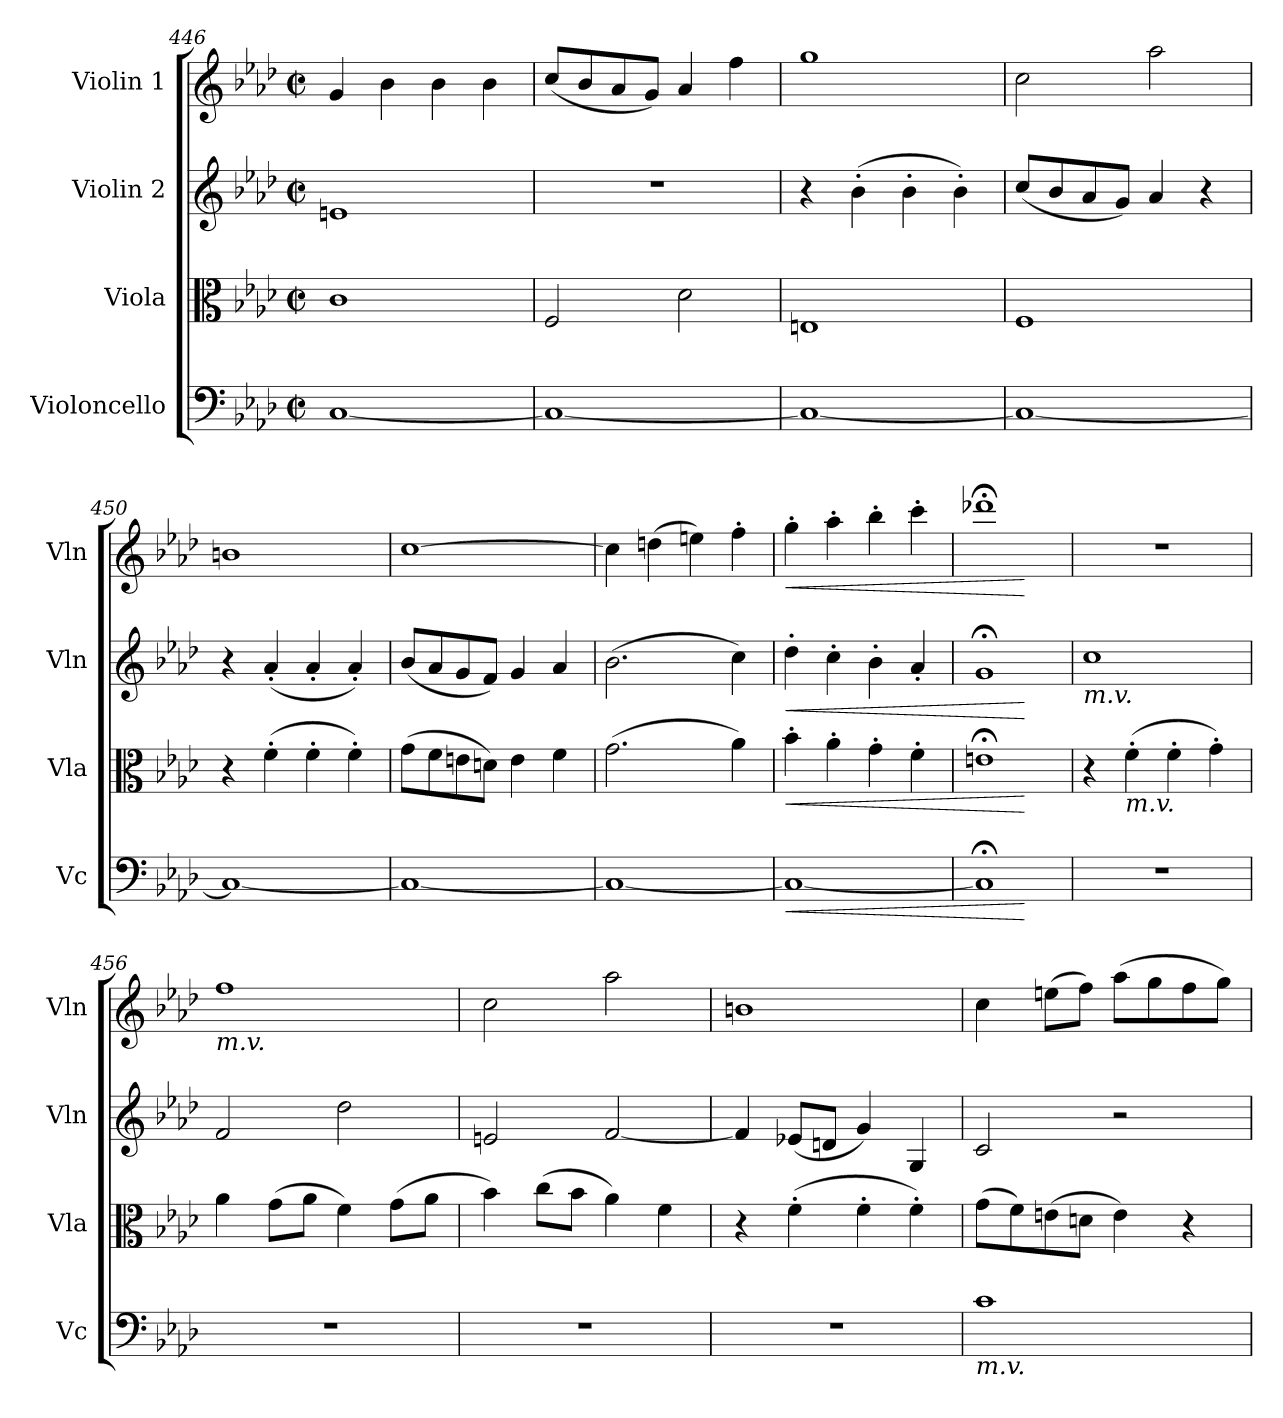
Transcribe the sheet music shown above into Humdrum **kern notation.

**kern	**dynam	**kern	**dynam	**kern	**dynam	**kern	**dynam
*part4	*part4	*part3	*part3	*part2	*part2	*part1	*part1
*staff4	*staff4	*staff3	*staff3	*staff2	*staff2	*staff1	*staff1
*I"Violoncello	*	*I"Viola	*	*I"Violin 2	*	*I"Violin 1	*
*I'Vc	*	*I'Vla	*	*I'Vln	*	*I'Vln	*
*clefF4	*	*clefC3	*	*clefG2	*	*clefG2	*
*k[b-e-a-d-]	*	*k[b-e-a-d-]	*	*k[b-e-a-d-]	*	*k[b-e-a-d-]	*
*M2/2	*	*M2/2	*	*M2/2	*	*M2/2	*
*met(c|)	*	*met(c|)	*	*met(c|)	*	*met(c|)	*
=446	=446	=446	=446	=446	=446	=446	=446
[1C	.	1c	.	1en	.	4g/	.
.	.	.	.	.	.	4b-\	.
.	.	.	.	.	.	4b-\	.
.	.	.	.	.	.	4b-\	.
=447	=447	=447	=447	=447	=447	=447	=447
1C_	.	2F/	.	1r	.	(<8cc/L	.
.	.	.	.	.	.	8b-/	.
.	.	.	.	.	.	8a-/	.
.	.	.	.	.	.	8g/J)	.
.	.	2d-\	.	.	.	4a-/	.
.	.	.	.	.	.	4ff\	.
!!LO:LB:g=z
=448	=448	=448	=448	=448	=448	=448	=448
1C_	.	1En	.	4r	.	1gg	.
.	.	.	.	(>4b-'\	.	.	.
.	.	.	.	4b-'\	.	.	.
.	.	.	.	4b-'\)	.	.	.
=449	=449	=449	=449	=449	=449	=449	=449
1C_	.	1F	.	(<8cc/L	.	2cc\	.
.	.	.	.	8b-/	.	.	.
.	.	.	.	8a-/	.	.	.
.	.	.	.	8g/J)	.	.	.
.	.	.	.	4a-/	.	2aa-\	.
.	.	.	.	4r	.	.	.
=450	=450	=450	=450	=450	=450	=450	=450
1C_	.	4r	.	4r	.	1bn	.
.	.	(>4f'\	.	(<4a-'/	.	.	.
.	.	4f'\	.	4a-'/	.	.	.
.	.	4f'\)	.	4a-'/)	.	.	.
=451	=451	=451	=451	=451	=451	=451	=451
1C_	.	(>8g\L	.	(<8b-/L	.	[1cc	.
.	.	8f\	.	8a-/	.	.	.
.	.	8en\	.	8g/	.	.	.
.	.	8dn\J)	.	8f/J)	.	.	.
.	.	4e\	.	4g/	.	.	.
.	.	4f\	.	4a-/	.	.	.
=452	=452	=452	=452	=452	=452	=452	=452
1C_	.	(>2.g\	.	(>2.b-\	.	4cc\]	.
.	.	.	.	.	.	(>4ddn\	.
.	.	.	.	.	.	4een\)	.
.	.	4a-\)	.	4cc\)	.	4ff'\	.
=453	=453	=453	=453	=453	=453	=453	=453
!	!LO:HP:b	!	!LO:HP:b	!	!LO:HP:b	!	!LO:HP:b
1C_	<	4b-'\	<	4dd-'\	<	4gg'\	<
.	.	4a-'\	.	4cc'\	.	4aa-'\	.
.	.	4g'\	.	4b-'\	.	4bb-'\	.
.	.	4f'\	.	4a-'/	.	4ccc'\	.
=454	=454	=454	=454	=454	=454	=454	=454
1C;<]	.	1en;<	.	1g;<	.	1ddd-X;<	.
.	[	.	[	.	[	.	[
!!LO:PB:g=z
=455	=455	=455	=455	=455	=455	=455	=455
!	!	!	!	!LO:TX:b:i:t=m.v.	!	!	!
1r	.	4r	.	1cc	.	1r	.
!	!	!LO:TX:b:i:t=m.v.	!	!	!	!	!
.	.	(>4f'\	.	.	.	.	.
.	.	4f'\	.	.	.	.	.
.	.	4g'\)	.	.	.	.	.
=456	=456	=456	=456	=456	=456	=456	=456
!	!	!	!	!	!	!LO:TX:b:i:t=m.v.	!
1r	.	4a-\	.	2f/	.	1ff	.
.	.	(>8g\L	.	.	.	.	.
.	.	8a-\J	.	.	.	.	.
.	.	4f\)	.	2dd-\	.	.	.
.	.	(>8g\L	.	.	.	.	.
.	.	8a-\J	.	.	.	.	.
=457	=457	=457	=457	=457	=457	=457	=457
1r	.	4b-\)	.	2en/	.	2cc\	.
.	.	(>8cc\L	.	.	.	.	.
.	.	8b-\J	.	.	.	.	.
.	.	4a-\)	.	[2f/	.	2aa-\	.
.	.	4f\	.	.	.	.	.
=458	=458	=458	=458	=458	=458	=458	=458
1r	.	4r	.	4f/]	.	1bn	.
.	.	(>4f'\	.	(<8e-X/L	.	.	.
.	.	.	.	8dn/J	.	.	.
.	.	4f'\	.	4g/)	.	.	.
.	.	4f'\)	.	4G/	.	.	.
=459	=459	=459	=459	=459	=459	=459	=459
!LO:TX:b:i:t=m.v.	!	!	!	!	!	!	!
1c	.	(>8g\L	.	2c/	.	4cc\	.
.	.	8f\)	.	.	.	.	.
.	.	(>8en\	.	.	.	(>8een\L	.
.	.	8dn\J	.	.	.	8ff\J)	.
.	.	4e\)	.	2r	.	(>8aa-\L	.
.	.	.	.	.	.	8gg\	.
.	.	4r	.	.	.	8ff\	.
.	.	.	.	.	.	8gg\J)	.
=	=	=	=	=	=	=	=
*-	*-	*-	*-	*-	*-	*-	*-
